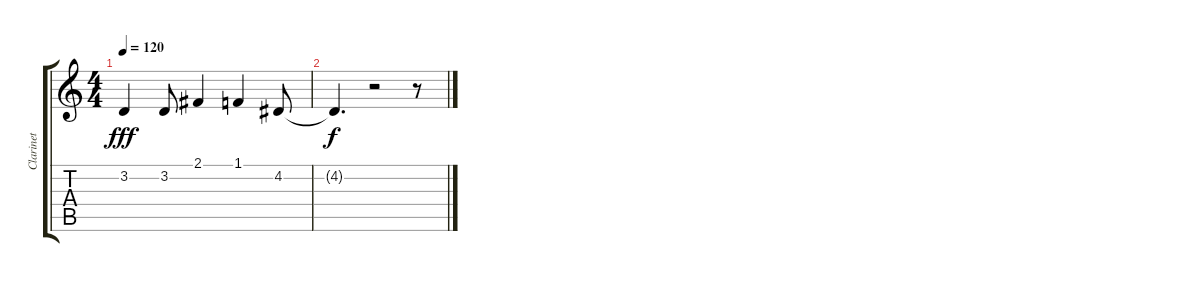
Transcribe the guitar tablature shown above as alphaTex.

\track ("Clarinet" "Clarinet") {instrument clarinet}
\staff {score tabs}
\tuning (E4 B3 G3 D3 A2 E2) {hide}
\ts (4 4)
\tempo 120
\clef g2
\ks c
3.2.4{dy fff} 3.2.8 2.1.4 1.1.4 4.2.8 |
4.2{t}.4{d dy f} r.2 r.8
